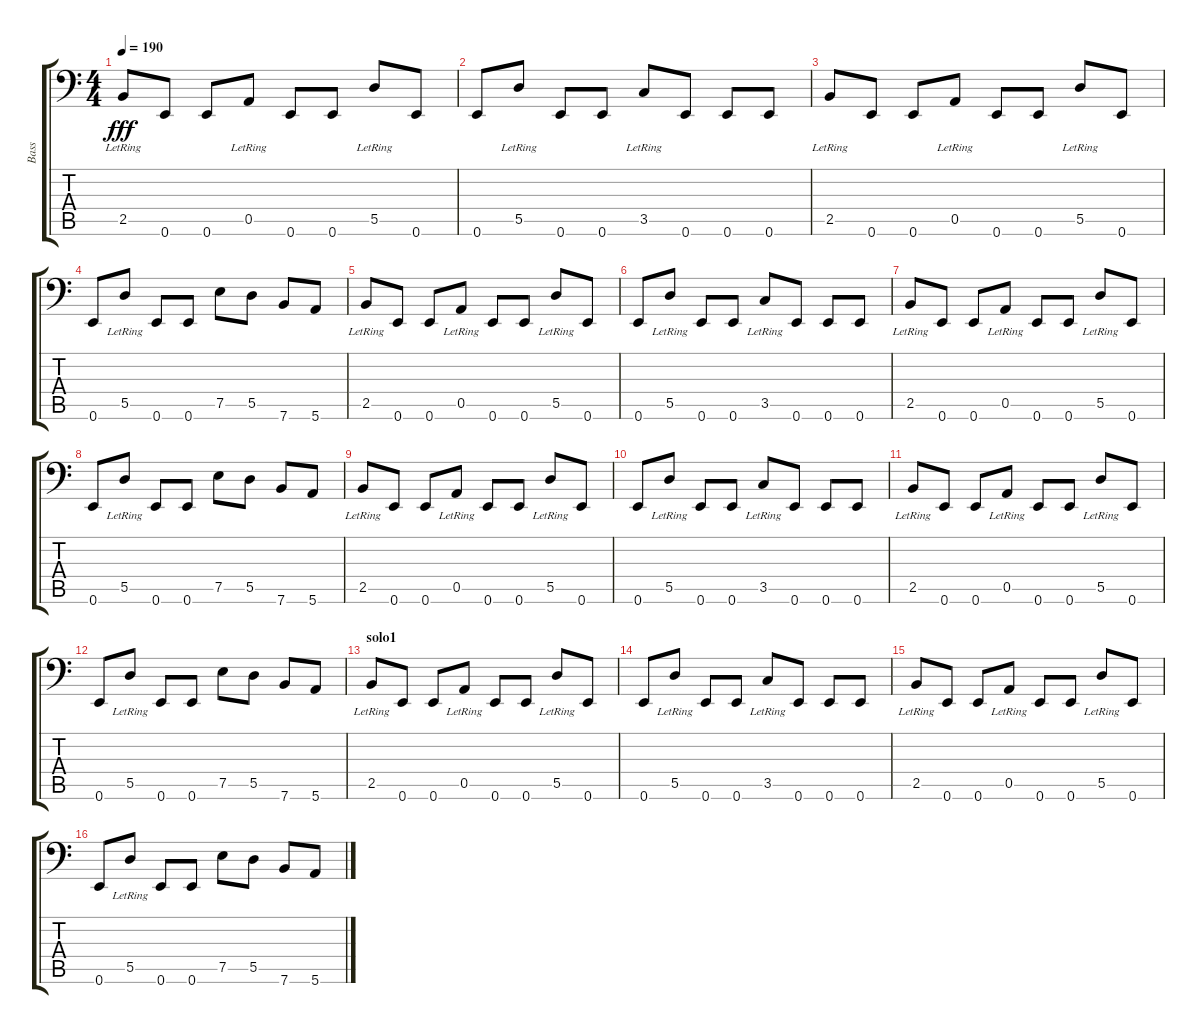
\track ("Bass" "Bass") {instrument electricbassfinger}
\staff {score tabs}
\tuning (E3 B2 G2 D2 A1 E1) {hide}
\ts (4 4)
\tempo 190
\clef f4
\ks c
2.5{lr}.8{dy fff} 0.6.8 0.6.8 0.5{lr}.8 0.6.8 0.6.8 5.5{lr}.8 0.6.8 |
0.6.8 5.5{lr}.8 0.6.8 0.6.8 3.5{lr}.8 0.6.8 0.6.8 0.6.8 |
2.5{lr}.8 0.6.8 0.6.8 0.5{lr}.8 0.6.8 0.6.8 5.5{lr}.8 0.6.8 |
0.6.8 5.5{lr}.8 0.6.8 0.6.8 7.5.8 5.5.8 7.6.8 5.6.8 |
2.5{lr}.8 0.6.8 0.6.8 0.5{lr}.8 0.6.8 0.6.8 5.5{lr}.8 0.6.8 |
0.6.8 5.5{lr}.8 0.6.8 0.6.8 3.5{lr}.8 0.6.8 0.6.8 0.6.8 |
2.5{lr}.8 0.6.8 0.6.8 0.5{lr}.8 0.6.8 0.6.8 5.5{lr}.8 0.6.8 |
0.6.8 5.5{lr}.8 0.6.8 0.6.8 7.5.8 5.5.8 7.6.8 5.6.8 |
2.5{lr}.8 0.6.8 0.6.8 0.5{lr}.8 0.6.8 0.6.8 5.5{lr}.8 0.6.8 |
0.6.8 5.5{lr}.8 0.6.8 0.6.8 3.5{lr}.8 0.6.8 0.6.8 0.6.8 |
2.5{lr}.8 0.6.8 0.6.8 0.5{lr}.8 0.6.8 0.6.8 5.5{lr}.8 0.6.8 |
0.6.8 5.5{lr}.8 0.6.8 0.6.8 7.5.8 5.5.8 7.6.8 5.6.8 |
\section ("" "solo1")
2.5{lr}.8 0.6.8 0.6.8 0.5{lr}.8 0.6.8 0.6.8 5.5{lr}.8 0.6.8 |
0.6.8 5.5{lr}.8 0.6.8 0.6.8 3.5{lr}.8 0.6.8 0.6.8 0.6.8 |
2.5{lr}.8 0.6.8 0.6.8 0.5{lr}.8 0.6.8 0.6.8 5.5{lr}.8 0.6.8 |
0.6.8 5.5{lr}.8 0.6.8 0.6.8 7.5.8 5.5.8 7.6.8 5.6.8
